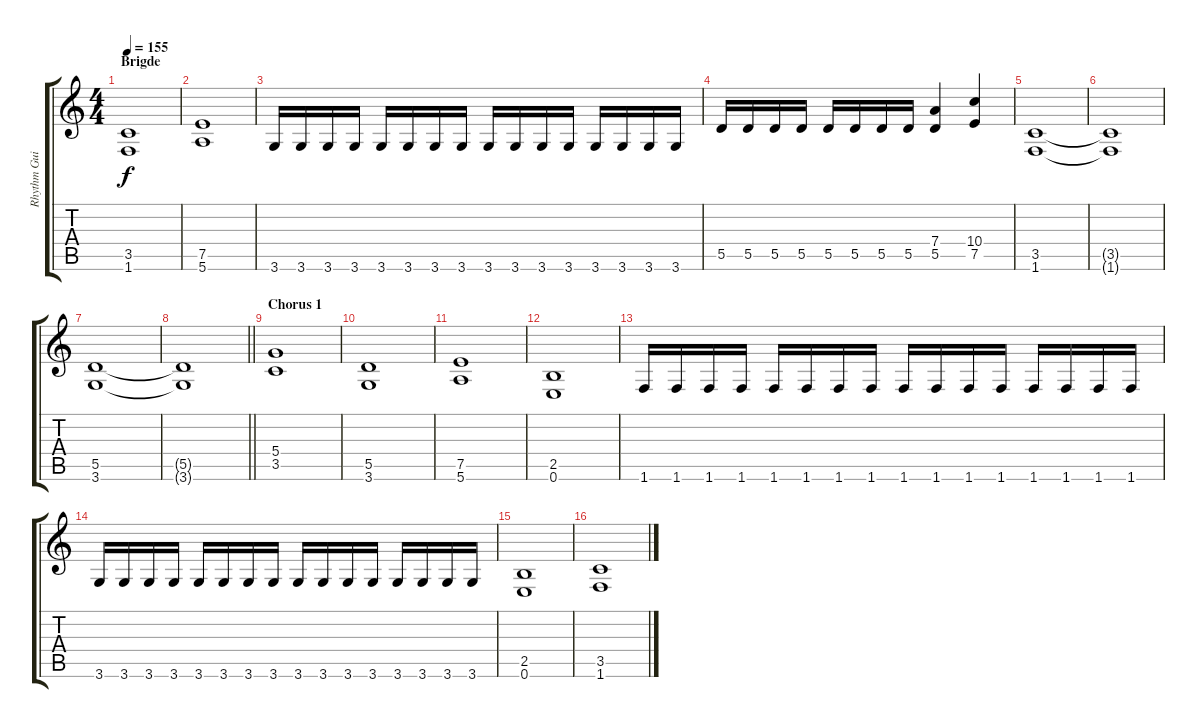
\track ("Rhythm Guitar" "Rhythm Gui") {instrument overdrivenguitar}
\staff {score tabs}
\tuning (E4 B3 G3 D3 A2 E2) {hide}
\ts (4 4)
\section ("" "Brigde")
\tempo 155
\clef g2
\ks c
(3.5 1.6).1{dy f} |
(7.5 5.6).1 |
3.6.16 3.6.16 3.6.16 3.6.16 3.6.16 3.6.16 3.6.16 3.6.16 3.6.16 3.6.16 3.6.16 3.6.16 3.6.16 3.6.16 3.6.16 3.6.16 |
5.5.16 5.5.16 5.5.16 5.5.16 5.5.16 5.5.16 5.5.16 5.5.16 (7.4 5.5).4 (10.4 7.5).4 |
(3.5 1.6).1 |
(3.5{t} 1.6{t}).1 |
(5.5 3.6).1 |
\barLineRight lightlight
(5.5{t} 3.6{t}).1 |
\section ("" "Chorus 1")
(5.4 3.5).1 |
(5.5 3.6).1 |
(7.5 5.6).1 |
(2.5 0.6).1 |
1.6.16 1.6.16 1.6.16 1.6.16 1.6.16 1.6.16 1.6.16 1.6.16 1.6.16 1.6.16 1.6.16 1.6.16 1.6.16 1.6.16 1.6.16 1.6.16 |
3.6.16 3.6.16 3.6.16 3.6.16 3.6.16 3.6.16 3.6.16 3.6.16 3.6.16 3.6.16 3.6.16 3.6.16 3.6.16 3.6.16 3.6.16 3.6.16 |
(2.5 0.6).1 |
(3.5 1.6).1
